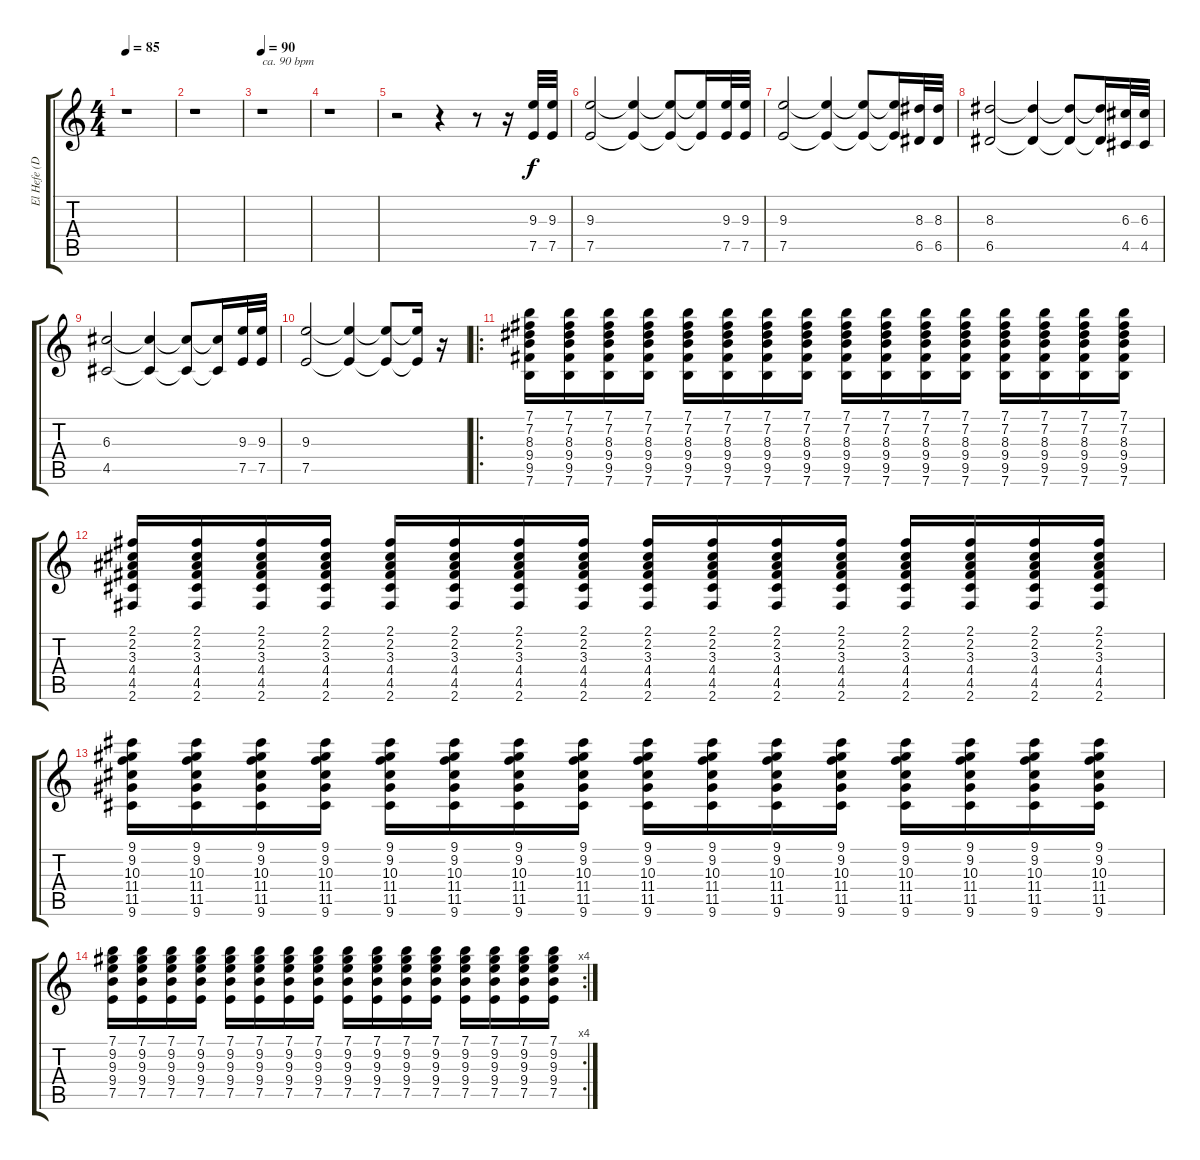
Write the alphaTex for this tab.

\track ("El Hefe (Distortion Gtr)" "El Hefe (D") {instrument distortionguitar}
\staff {score tabs}
\tuning (E4 B3 G3 D3 A2 E2) {hide}
\ts (4 4)
\tempo 85
\clef g2
\ks c
r.1{dy f} |
r.1 |
\tempo 90
r.1{txt "ca. 90 bpm"} |
r.1 |
r.2 r.4 r.8 r.16 (9.3 7.5).32 (9.3 7.5).32 |
(9.3 7.5).2 (9.3{t} 7.5{t}).4 (9.3{t} 7.5{t}).8 (9.3{t} 7.5{t}).16 (9.3 7.5).32 (9.3 7.5).32 |
(9.3 7.5).2 (9.3{t} 7.5{t}).4 (9.3{t} 7.5{t}).8 (9.3{t} 7.5{t}).16 (8.3 6.5).32 (8.3 6.5).32 |
(8.3 6.5).2 (8.3{t} 6.5{t}).4 (8.3{t} 6.5{t}).8 (8.3{t} 6.5{t}).16 (6.3 4.5).32 (6.3 4.5).32 |
(6.3 4.5).2 (6.3{t} 4.5{t}).4 (6.3{t} 4.5{t}).8 (6.3{t} 4.5{t}).16 (9.3 7.5).32 (9.3 7.5).32 |
(9.3 7.5).2 (9.3{t} 7.5{t}).4 (9.3{t} 7.5{t}).8 (9.3{t} 7.5{t}).16 r.16 |
\ro
(7.1 7.2 8.3 9.4 9.5 7.6).16 (7.1 7.2 8.3 9.4 9.5 7.6).16 (7.1 7.2 8.3 9.4 9.5 7.6).16 (7.1 7.2 8.3 9.4 9.5 7.6).16 (7.1 7.2 8.3 9.4 9.5 7.6).16 (7.1 7.2 8.3 9.4 9.5 7.6).16 (7.1 7.2 8.3 9.4 9.5 7.6).16 (7.1 7.2 8.3 9.4 9.5 7.6).16 (7.1 7.2 8.3 9.4 9.5 7.6).16 (7.1 7.2 8.3 9.4 9.5 7.6).16 (7.1 7.2 8.3 9.4 9.5 7.6).16 (7.1 7.2 8.3 9.4 9.5 7.6).16 (7.1 7.2 8.3 9.4 9.5 7.6).16 (7.1 7.2 8.3 9.4 9.5 7.6).16 (7.1 7.2 8.3 9.4 9.5 7.6).16 (7.1 7.2 8.3 9.4 9.5 7.6).16 |
(2.1 2.2 3.3 4.4 4.5 2.6).16 (2.1 2.2 3.3 4.4 4.5 2.6).16 (2.1 2.2 3.3 4.4 4.5 2.6).16 (2.1 2.2 3.3 4.4 4.5 2.6).16 (2.1 2.2 3.3 4.4 4.5 2.6).16 (2.1 2.2 3.3 4.4 4.5 2.6).16 (2.1 2.2 3.3 4.4 4.5 2.6).16 (2.1 2.2 3.3 4.4 4.5 2.6).16 (2.1 2.2 3.3 4.4 4.5 2.6).16 (2.1 2.2 3.3 4.4 4.5 2.6).16 (2.1 2.2 3.3 4.4 4.5 2.6).16 (2.1 2.2 3.3 4.4 4.5 2.6).16 (2.1 2.2 3.3 4.4 4.5 2.6).16 (2.1 2.2 3.3 4.4 4.5 2.6).16 (2.1 2.2 3.3 4.4 4.5 2.6).16 (2.1 2.2 3.3 4.4 4.5 2.6).16 |
(9.1 9.2 10.3 11.4 11.5 9.6).16 (9.1 9.2 10.3 11.4 11.5 9.6).16 (9.1 9.2 10.3 11.4 11.5 9.6).16 (9.1 9.2 10.3 11.4 11.5 9.6).16 (9.1 9.2 10.3 11.4 11.5 9.6).16 (9.1 9.2 10.3 11.4 11.5 9.6).16 (9.1 9.2 10.3 11.4 11.5 9.6).16 (9.1 9.2 10.3 11.4 11.5 9.6).16 (9.1 9.2 10.3 11.4 11.5 9.6).16 (9.1 9.2 10.3 11.4 11.5 9.6).16 (9.1 9.2 10.3 11.4 11.5 9.6).16 (9.1 9.2 10.3 11.4 11.5 9.6).16 (9.1 9.2 10.3 11.4 11.5 9.6).16 (9.1 9.2 10.3 11.4 11.5 9.6).16 (9.1 9.2 10.3 11.4 11.5 9.6).16 (9.1 9.2 10.3 11.4 11.5 9.6).16 |
\rc 4
(7.1 9.2 9.3 9.4 7.5).16 (7.1 9.2 9.3 9.4 7.5).16 (7.1 9.2 9.3 9.4 7.5).16 (7.1 9.2 9.3 9.4 7.5).16 (7.1 9.2 9.3 9.4 7.5).16 (7.1 9.2 9.3 9.4 7.5).16 (7.1 9.2 9.3 9.4 7.5).16 (7.1 9.2 9.3 9.4 7.5).16 (7.1 9.2 9.3 9.4 7.5).16 (7.1 9.2 9.3 9.4 7.5).16 (7.1 9.2 9.3 9.4 7.5).16 (7.1 9.2 9.3 9.4 7.5).16 (7.1 9.2 9.3 9.4 7.5).16 (7.1 9.2 9.3 9.4 7.5).16 (7.1 9.2 9.3 9.4 7.5).16 (7.1 9.2 9.3 9.4 7.5).16
